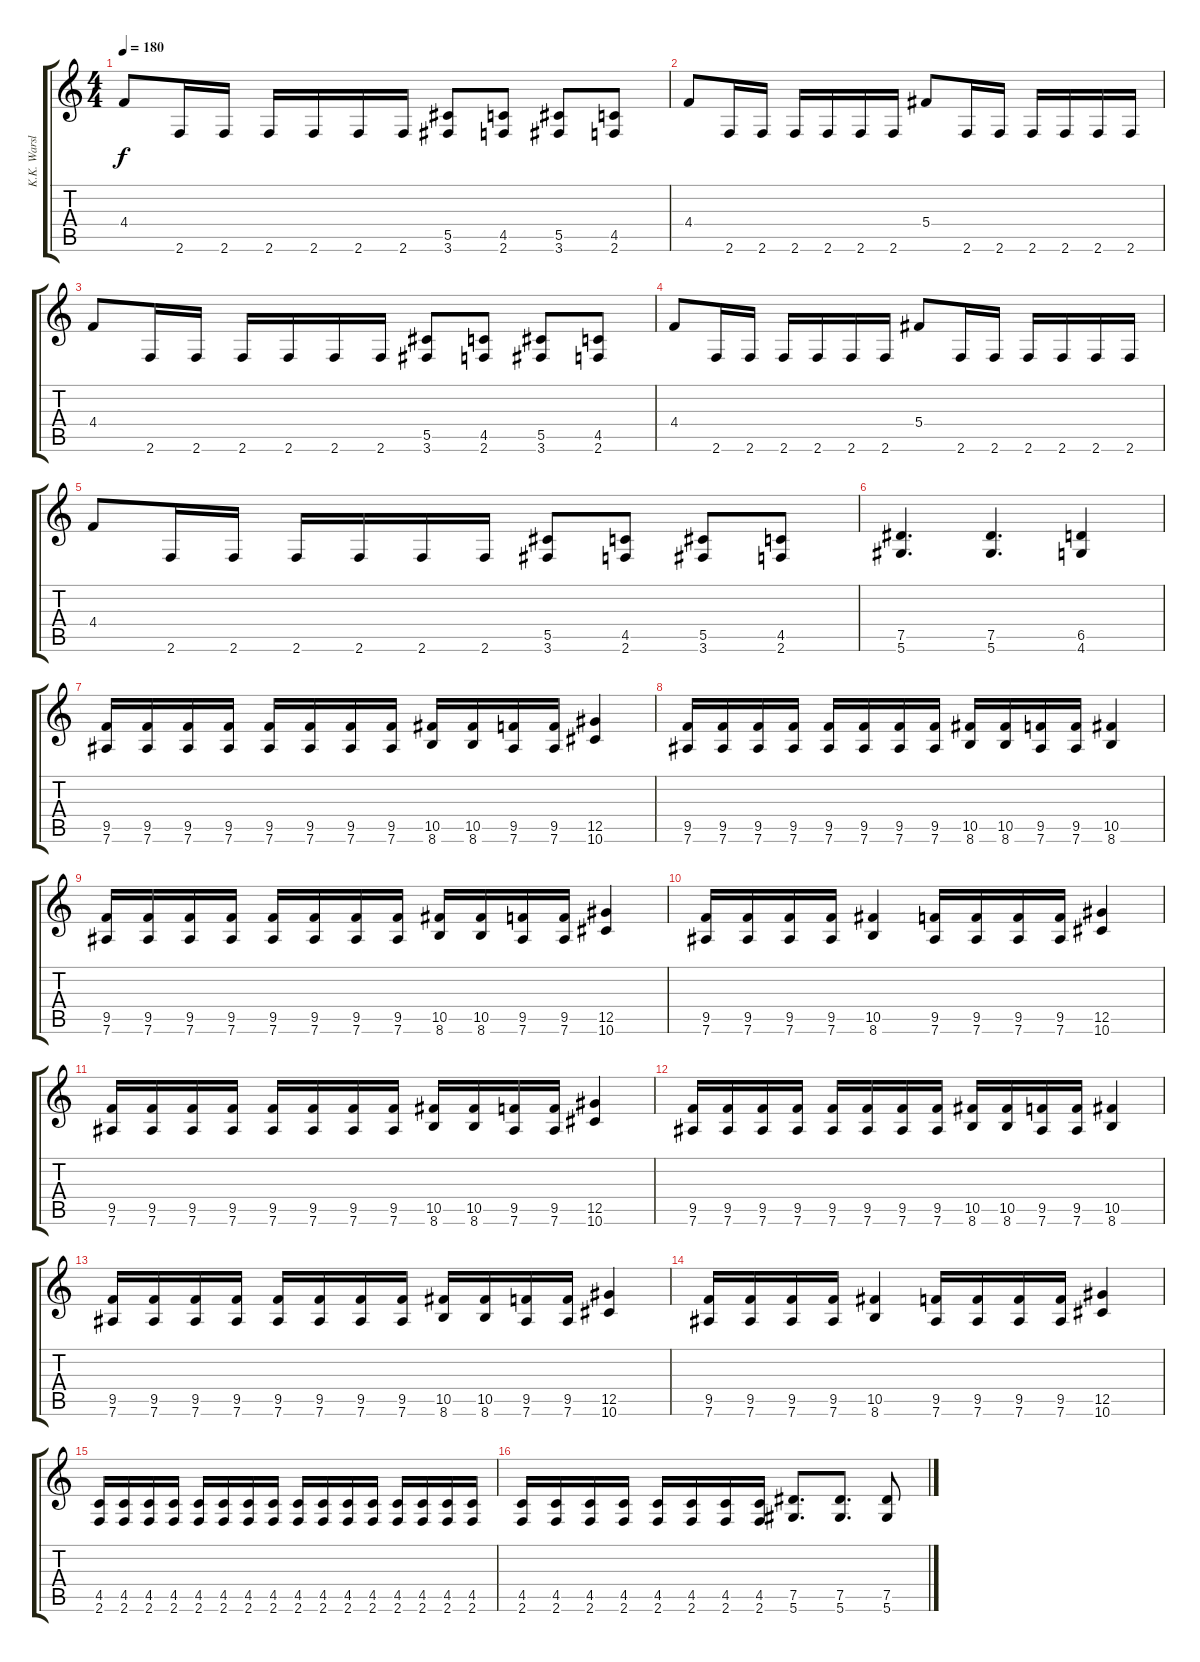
\track ("K.K. Warslut" "K.K. Warsl") {instrument distortionguitar}
\staff {score tabs}
\tuning (Eb4 Bb3 Gb3 Db3 Ab2 Eb2) {hide}
\ts (4 4)
\tempo 180
\clef g2
\ks c
4.4.8{dy f} 2.6.16 2.6.16 2.6.16 2.6.16 2.6.16 2.6.16 (5.5 3.6).8 (4.5 2.6).8 (5.5 3.6).8 (4.5 2.6).8 |
4.4.8 2.6.16 2.6.16 2.6.16 2.6.16 2.6.16 2.6.16 5.4.8 2.6.16 2.6.16 2.6.16 2.6.16 2.6.16 2.6.16 |
4.4.8 2.6.16 2.6.16 2.6.16 2.6.16 2.6.16 2.6.16 (5.5 3.6).8 (4.5 2.6).8 (5.5 3.6).8 (4.5 2.6).8 |
4.4.8 2.6.16 2.6.16 2.6.16 2.6.16 2.6.16 2.6.16 5.4.8 2.6.16 2.6.16 2.6.16 2.6.16 2.6.16 2.6.16 |
4.4.8 2.6.16 2.6.16 2.6.16 2.6.16 2.6.16 2.6.16 (5.5 3.6).8 (4.5 2.6).8 (5.5 3.6).8 (4.5 2.6).8 |
(7.5 5.6).4{d} (7.5 5.6).4{d} (6.5 4.6).4 |
(9.5 7.6).16 (9.5 7.6).16 (9.5 7.6).16 (9.5 7.6).16 (9.5 7.6).16 (9.5 7.6).16 (9.5 7.6).16 (9.5 7.6).16 (10.5 8.6).16 (10.5 8.6).16 (9.5 7.6).16 (9.5 7.6).16 (12.5 10.6).4 |
(9.5 7.6).16 (9.5 7.6).16 (9.5 7.6).16 (9.5 7.6).16 (9.5 7.6).16 (9.5 7.6).16 (9.5 7.6).16 (9.5 7.6).16 (10.5 8.6).16 (10.5 8.6).16 (9.5 7.6).16 (9.5 7.6).16 (10.5 8.6).4 |
(9.5 7.6).16 (9.5 7.6).16 (9.5 7.6).16 (9.5 7.6).16 (9.5 7.6).16 (9.5 7.6).16 (9.5 7.6).16 (9.5 7.6).16 (10.5 8.6).16 (10.5 8.6).16 (9.5 7.6).16 (9.5 7.6).16 (12.5 10.6).4 |
(9.5 7.6).16 (9.5 7.6).16 (9.5 7.6).16 (9.5 7.6).16 (10.5 8.6).4 (9.5 7.6).16 (9.5 7.6).16 (9.5 7.6).16 (9.5 7.6).16 (12.5 10.6).4 |
(9.5 7.6).16 (9.5 7.6).16 (9.5 7.6).16 (9.5 7.6).16 (9.5 7.6).16 (9.5 7.6).16 (9.5 7.6).16 (9.5 7.6).16 (10.5 8.6).16 (10.5 8.6).16 (9.5 7.6).16 (9.5 7.6).16 (12.5 10.6).4 |
(9.5 7.6).16 (9.5 7.6).16 (9.5 7.6).16 (9.5 7.6).16 (9.5 7.6).16 (9.5 7.6).16 (9.5 7.6).16 (9.5 7.6).16 (10.5 8.6).16 (10.5 8.6).16 (9.5 7.6).16 (9.5 7.6).16 (10.5 8.6).4 |
(9.5 7.6).16 (9.5 7.6).16 (9.5 7.6).16 (9.5 7.6).16 (9.5 7.6).16 (9.5 7.6).16 (9.5 7.6).16 (9.5 7.6).16 (10.5 8.6).16 (10.5 8.6).16 (9.5 7.6).16 (9.5 7.6).16 (12.5 10.6).4 |
(9.5 7.6).16 (9.5 7.6).16 (9.5 7.6).16 (9.5 7.6).16 (10.5 8.6).4 (9.5 7.6).16 (9.5 7.6).16 (9.5 7.6).16 (9.5 7.6).16 (12.5 10.6).4 |
(4.5 2.6).16 (4.5 2.6).16 (4.5 2.6).16 (4.5 2.6).16 (4.5 2.6).16 (4.5 2.6).16 (4.5 2.6).16 (4.5 2.6).16 (4.5 2.6).16 (4.5 2.6).16 (4.5 2.6).16 (4.5 2.6).16 (4.5 2.6).16 (4.5 2.6).16 (4.5 2.6).16 (4.5 2.6).16 |
(4.5 2.6).16 (4.5 2.6).16 (4.5 2.6).16 (4.5 2.6).16 (4.5 2.6).16 (4.5 2.6).16 (4.5 2.6).16 (4.5 2.6).16 (7.5 5.6).8{d} (7.5 5.6).8{d} (7.5 5.6).8
